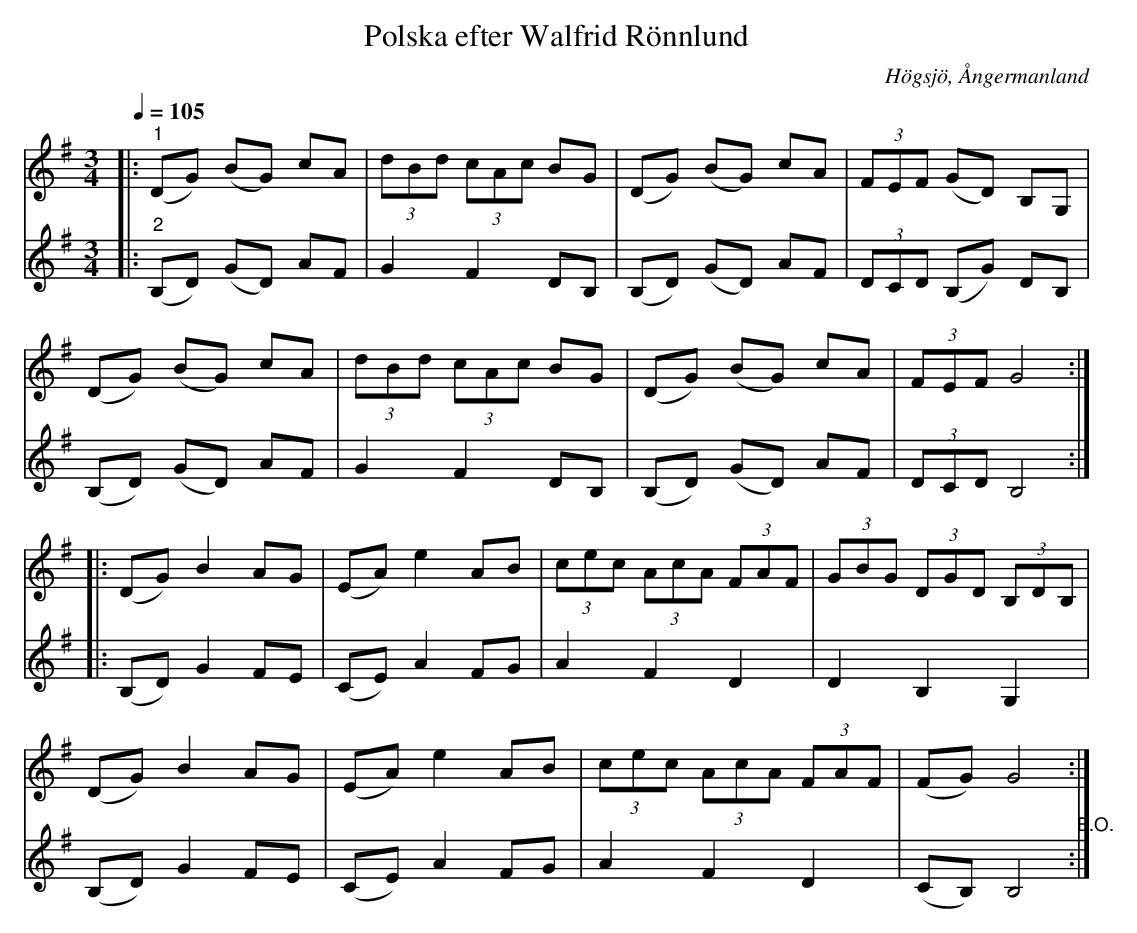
X:1
T:Polska efter Walfrid Rönnlund
O:Högsjö, Ångermanland
L:1/8
Q:1/4=105
M:3/4
K:G
V:1
|:"^1" (DG) (BG) cA | (3dBd (3cAc BG | (DG) (BG) cA | (3FEF (GD) B,G, |
 (DG) (BG) cA | (3dBd (3cAc BG | (DG) (BG) cA | (3FEF G4 :|
|: (DG) B2 AG | (EA) e2 AB | (3cec (3AcA (3FAF | (3GBG (3DGD (3B,DB, |
(DG) B2 AG | (EA) e2 AB | (3cec (3AcA (3FAF | (FG) G4 :|
V:2
|:"^2" (B,D) (GD) AF | G2 F2 DB, | (B,D) (GD) AF | (3DCD (B,G) DB, | (B,D) (GD) AF | G2 F2 DB, |
(B,D) (GD) AF | (3DCD B,4 :: (B,D) G2 FE | (CE) A2 FG | A2 F2 D2 | D2 B,2 G,2 | (B,D) G2 FE |
(CE) A2 FG | A2 F2 D2 | (CB,) B,4"^B.O." :|
